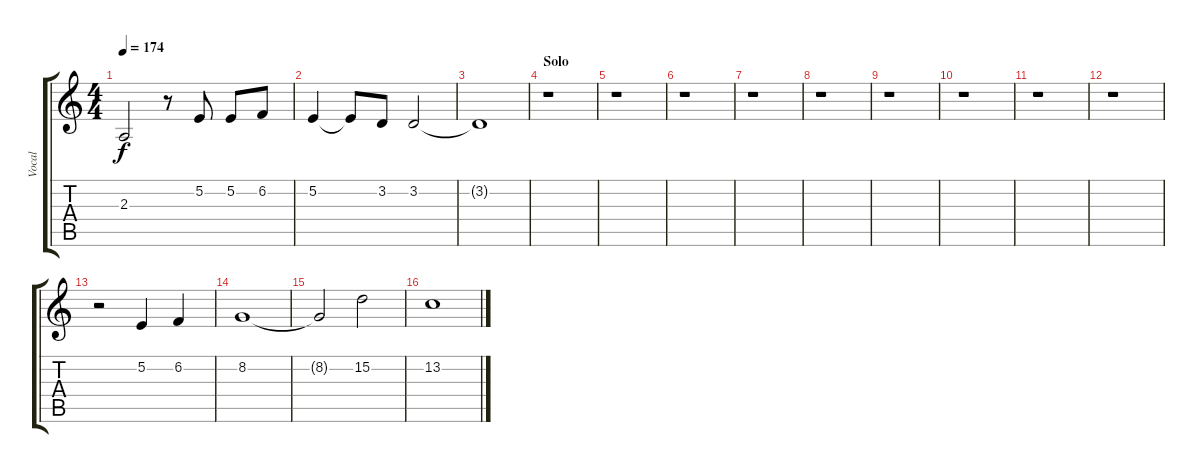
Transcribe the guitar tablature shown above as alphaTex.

\track ("Vocal" "Vocal") {instrument trumpet}
\staff {score tabs}
\tuning (E4 B3 G3 D3 A2 E2) {hide}
\ts (4 4)
\tempo 174
\clef g2
\ks c
2.3{t}.2{dy f} r.8 5.2.8 5.2.8 6.2.8 |
5.2.4 5.2{t}.8 3.2.8 3.2.2 |
3.2{t}.1 |
\section ("" "Solo")
r.1 |
r.1 |
r.1 |
r.1 |
r.1 |
r.1 |
r.1 |
r.1 |
r.1 |
r.2 5.2.4 6.2.4 |
8.2.1 |
8.2{t}.2 15.2.2 |
13.2.1
